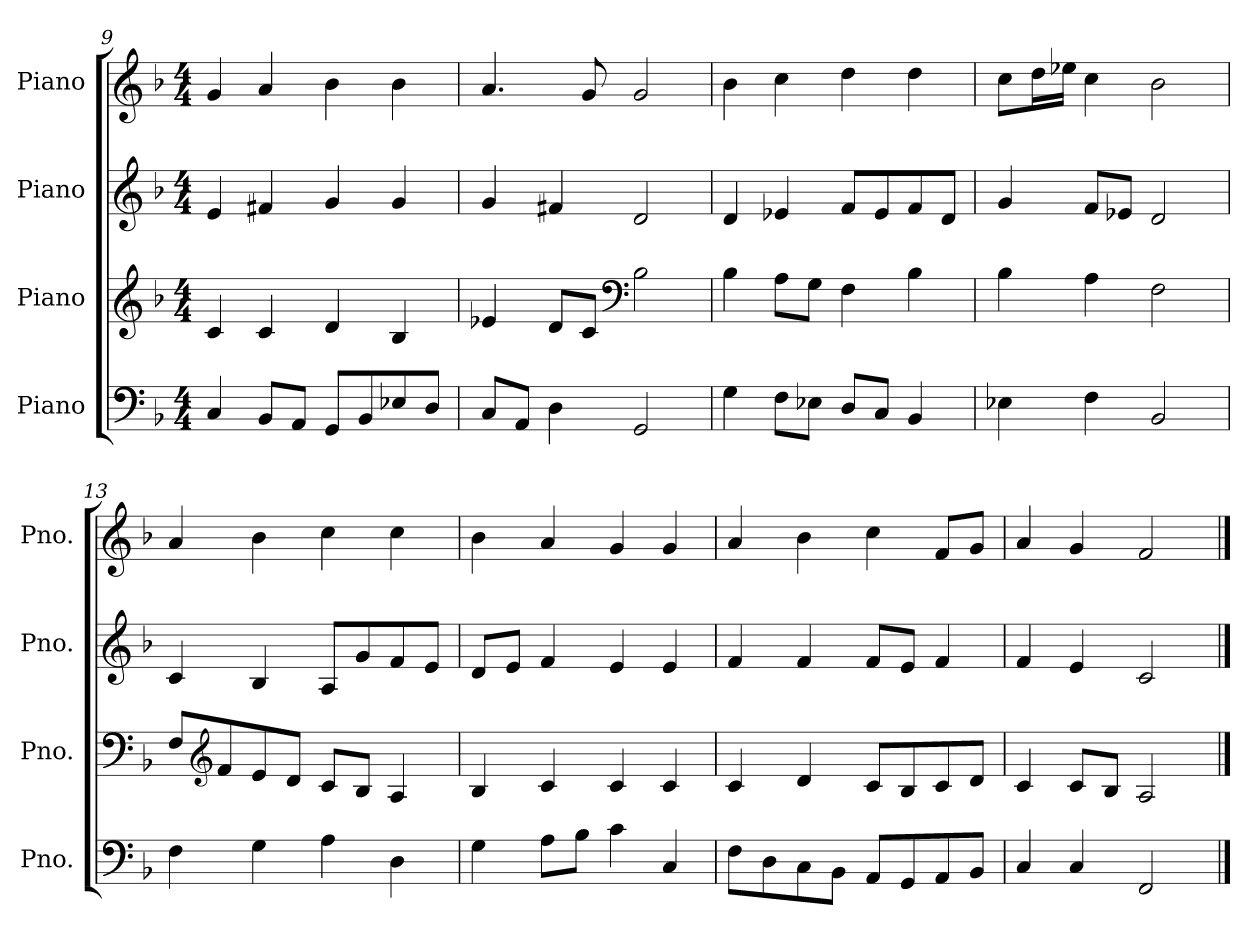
**kern	**kern	**kern	**kern
*part4	*part3	*part2	*part1
*staff4	*staff3	*staff2	*staff1
*I"Piano	*I"Piano	*I"Piano	*I"Piano
*I'Pno.	*I'Pno.	*I'Pno.	*I'Pno.
*clefF4	*clefG2	*clefG2	*clefG2
*k[b-]	*k[b-]	*k[b-]	*k[b-]
*M4/4	*M4/4	*M4/4	*M4/4
=9	=9	=9	=9
4C/	4c/	4e/	4g/
8BB-/L	4c/	4f#X/	4a/
8AA/J	.	.	.
8GG/L	4d/	4g/	4b-\
8BB-/	.	.	.
8E-X/	4B-/	4g/	4b-\
8D/J	.	.	.
=10	=10	=10	=10
8C/L	4e-X/	4g/	4.a/
8AA/J	.	.	.
4D\	8d/L	4f#X/	.
.	8c/J	.	8g/
*	*clefF4	*	*
2GG/	2B-\	2d/	2g/
!!LO:LB:g=z
=11	=11	=11	=11
4G\	4B-\	4d/	4b-\
8F\L	8A\L	4e-X/	4cc\
8E-X\J	8G\J	.	.
8D/L	4F\	8f/L	4dd\
8C/J	.	8e-/	.
4BB-/	4B-\	8f/	4dd\
.	.	8d/J	.
=12	=12	=12	=12
4E-X\	4B-\	4g/	8cc\L
.	.	.	16dd\L
.	.	.	16ee-X\JJ
4F\	4A\	8f/L	4cc\
.	.	8e-X/J	.
2BB-/	2F\	2d/	2b-\
=13	=13	=13	=13
4F\	8F/L	4c/	4a/
*	*clefG2	*	*
.	8f/	.	.
4G\	8e/	4B-/	4b-\
.	8d/J	.	.
4A\	8c/L	8A/L	4cc\
.	8B-/J	8g/	.
4D\	4A/	8f/	4cc\
.	.	8e/J	.
=14	=14	=14	=14
4G\	4B-/	8d/L	4b-\
.	.	8e/J	.
8A\L	4c/	4f/	4a/
8B-\J	.	.	.
4c\	4c/	4e/	4g/
4C/	4c/	4e/	4g/
=15	=15	=15	=15
8F\L	4c/	4f/	4a/
8D\	.	.	.
8C\	4d/	4f/	4b-\
8BB-\J	.	.	.
8AA/L	8c/L	8f/L	4cc\
8GG/	8B-/	8e/J	.
8AA/	8c/	4f/	8f/L
8BB-/J	8d/J	.	8g/J
!!LO:PB:g=z
=16	=16	=16	=16
4C/	4c/	4f/	4a/
4C/	8c/L	4e/	4g/
.	8B-/J	.	.
2FF/	2A/	2c/	2f/
==	==	==	==
*-	*-	*-	*-
